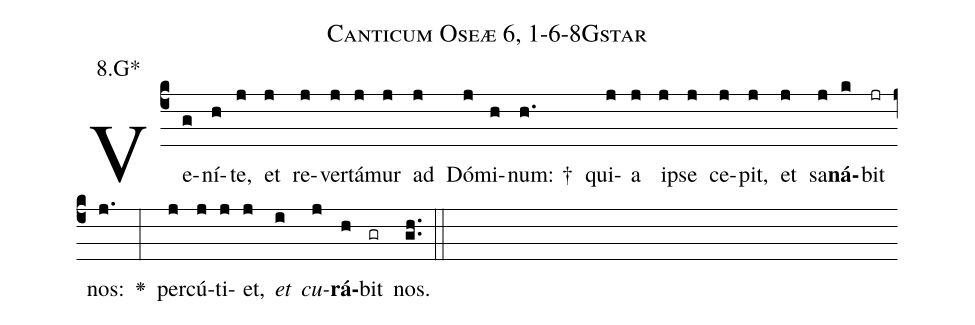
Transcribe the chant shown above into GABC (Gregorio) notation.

name: Canticum Oseæ 6, 1-6-8Gstar;
annotation: 8.G*;
%%
(c4)Ve(g)ní(h)te,(j) et(j) re(j)ver(j)tá(j)mur(j) ad(j) Dó(j)mi(h)num: †(h.) qui(j)a(j) i(j)pse(j) ce(j)pit,(j) et(j) sa(j)<b>ná</b>(k)bit(jr) nos:(j.) <v>\greheightstar</v>(:) per(j)cú(j)ti(j)et,(j) <i>et</i>(i) <i>cu</i>(j)<b>rá</b>(h)bit(gr) nos.(gh..) (::)


%E(j) u(j) o(i) u(j) a(h) e.(gh..) (::)
